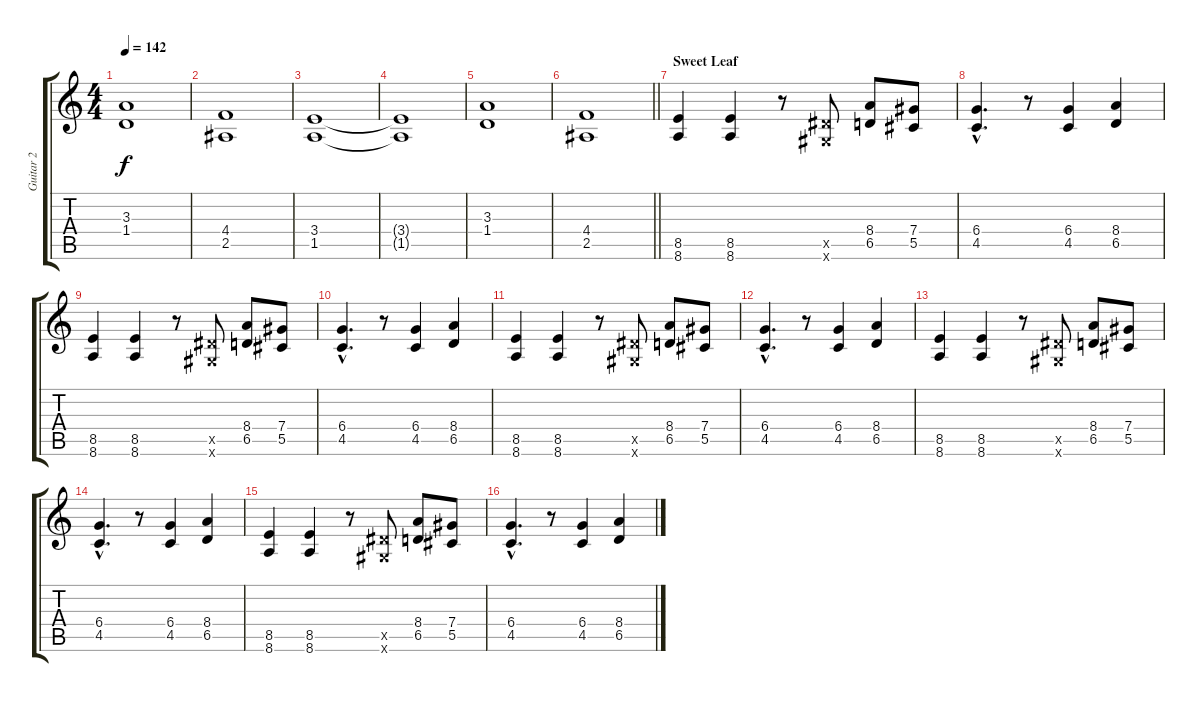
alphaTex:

\track ("Guitar 2" "Guitar 2") {instrument distortionguitar}
\staff {score tabs}
\tuning (Eb4 Bb3 Gb3 Db3 Ab2 Db2) {hide}
\ts (4 4)
\tempo 142
\clef g2
\ks c
(3.3 1.4).1{dy f} |
(4.4 2.5).1 |
(3.4 1.5).1 |
(3.4{t} 1.5{t}).1 |
(3.3 1.4).1 |
\barLineRight lightlight
(4.4 2.5).1 |
\section ("" "Sweet Leaf")
(8.5 8.6).4 (8.5 8.6).4 r.8 (7.5{x} 7.6{x}).8 (8.4 6.5).8 (7.4 5.5).8 |
(6.4{hac} 4.5{hac}).4{d} r.8 (6.4 4.5).4 (8.4 6.5).4 |
(8.5 8.6).4 (8.5 8.6).4 r.8 (7.5{x} 7.6{x}).8 (8.4 6.5).8 (7.4 5.5).8 |
(6.4{hac} 4.5{hac}).4{d} r.8 (6.4 4.5).4 (8.4 6.5).4 |
(8.5 8.6).4 (8.5 8.6).4 r.8 (7.5{x} 7.6{x}).8 (8.4 6.5).8 (7.4 5.5).8 |
(6.4{hac} 4.5{hac}).4{d} r.8 (6.4 4.5).4 (8.4 6.5).4 |
(8.5 8.6).4 (8.5 8.6).4 r.8 (7.5{x} 7.6{x}).8 (8.4 6.5).8 (7.4 5.5).8 |
(6.4{hac} 4.5{hac}).4{d} r.8 (6.4 4.5).4 (8.4 6.5).4 |
(8.5 8.6).4 (8.5 8.6).4 r.8 (7.5{x} 7.6{x}).8 (8.4 6.5).8 (7.4 5.5).8 |
(6.4{hac} 4.5{hac}).4{d} r.8 (6.4 4.5).4 (8.4 6.5).4
